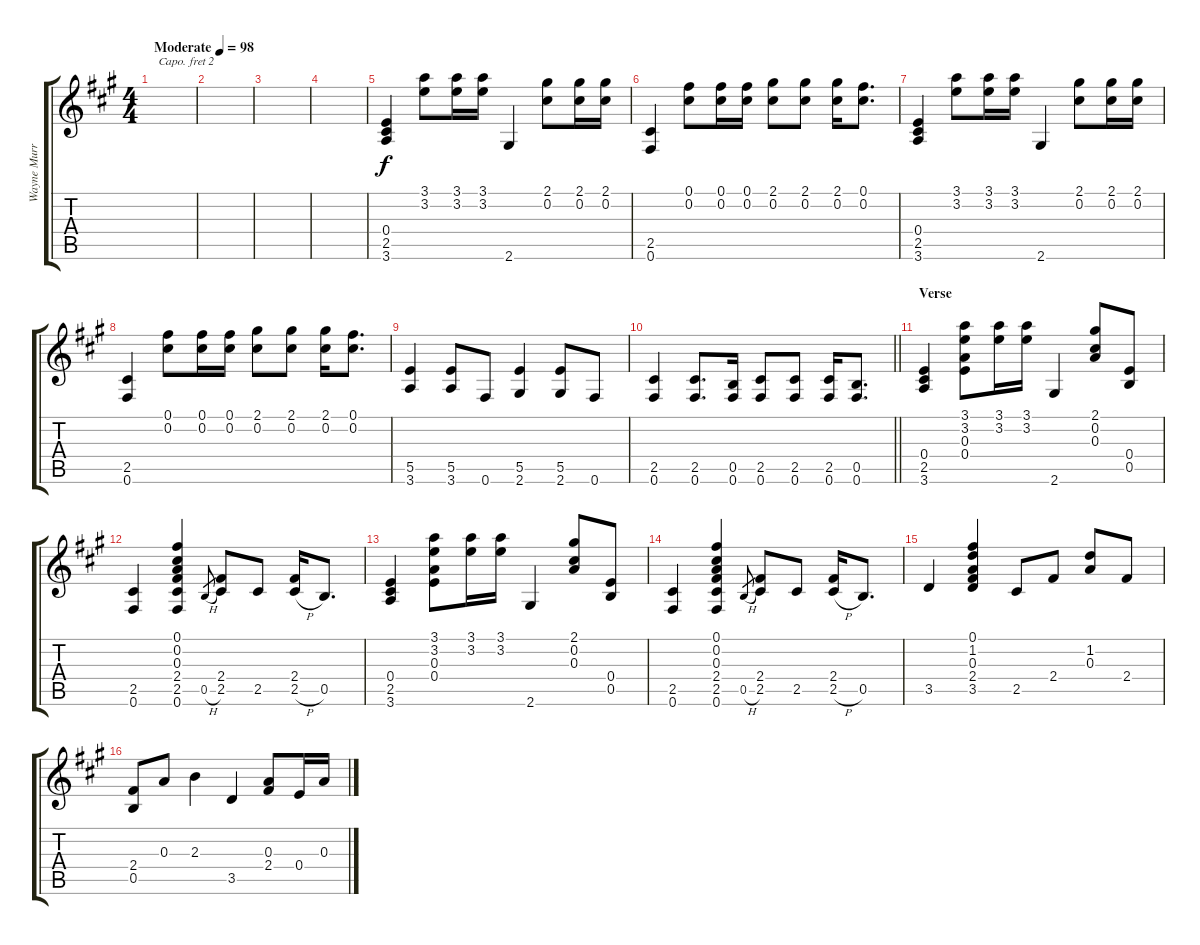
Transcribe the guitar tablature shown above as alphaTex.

\track ("Wayne Murray (Guitar)" "Wayne Murr") {instrument acousticguitarsteel}
\staff {score tabs}
\capo 2
\tuning (E4 B3 G3 D3 A2 E2) {hide}
\ts (4 4)
\tempo (98 "Moderate")
\clef g2
\ks a
|
|
|
|
(0.4 2.5 3.6).4 (3.1 3.2).8 (3.1 3.2).16 (3.1 3.2).16 2.6.4 (2.1 0.2).8 (2.1 0.2).16 (2.1 0.2).16 |
(2.5 0.6).4 (0.1 0.2).8 (0.1 0.2).16 (0.1 0.2).16 (2.1 0.2).8 (2.1 0.2).8 (2.1 0.2).16 (0.1 0.2).8{d} |
(0.4 2.5 3.6).4 (3.1 3.2).8 (3.1 3.2).16 (3.1 3.2).16 2.6.4 (2.1 0.2).8 (2.1 0.2).16 (2.1 0.2).16 |
(2.5 0.6).4 (0.1 0.2).8 (0.1 0.2).16 (0.1 0.2).16 (2.1 0.2).8 (2.1 0.2).8 (2.1 0.2).16 (0.1 0.2).8{d} |
(5.5 3.6).4 (5.5 3.6).8 0.6.8 (5.5 2.6).4 (5.5 2.6).8 0.6.8 |
\barLineRight lightlight
(2.5 0.6).4 (2.5 0.6).8{d} (0.5 0.6).16 (2.5 0.6).8 (2.5 0.6).8 (2.5 0.6).16 (0.5 0.6).8{d} |
\section ("" "Verse")
(0.4 2.5 3.6).4 (3.1 3.2 0.3 0.4).8 (3.1 3.2).16 (3.1 3.2).16 2.6.4 (2.1 0.2 0.3).8 (0.4 0.5).8 |
(2.5 0.6).4 (0.1 0.2 0.3 2.4 2.5 0.6).4 0.5{h}.8{gr} (2.4 2.5).8 2.5.8 (2.4 2.5{h}).16 0.5.8{d} |
(0.4 2.5 3.6).4 (3.1 3.2 0.3 0.4).8 (3.1 3.2).16 (3.1 3.2).16 2.6.4 (2.1 0.2 0.3).8 (0.4 0.5).8 |
(2.5 0.6).4 (0.1 0.2 0.3 2.4 2.5 0.6).4 0.5{h}.8{gr} (2.4 2.5).8 2.5.8 (2.4 2.5{h}).16 0.5.8{d} |
3.5.4 (0.1 1.2 0.3 2.4 3.5).4 2.5.8 2.4.8 (1.2 0.3).8 2.4.8 |
(2.4 0.5).8 0.3.8 2.3.4 3.5.4 (0.3 2.4).8 0.4.16 0.3.16
